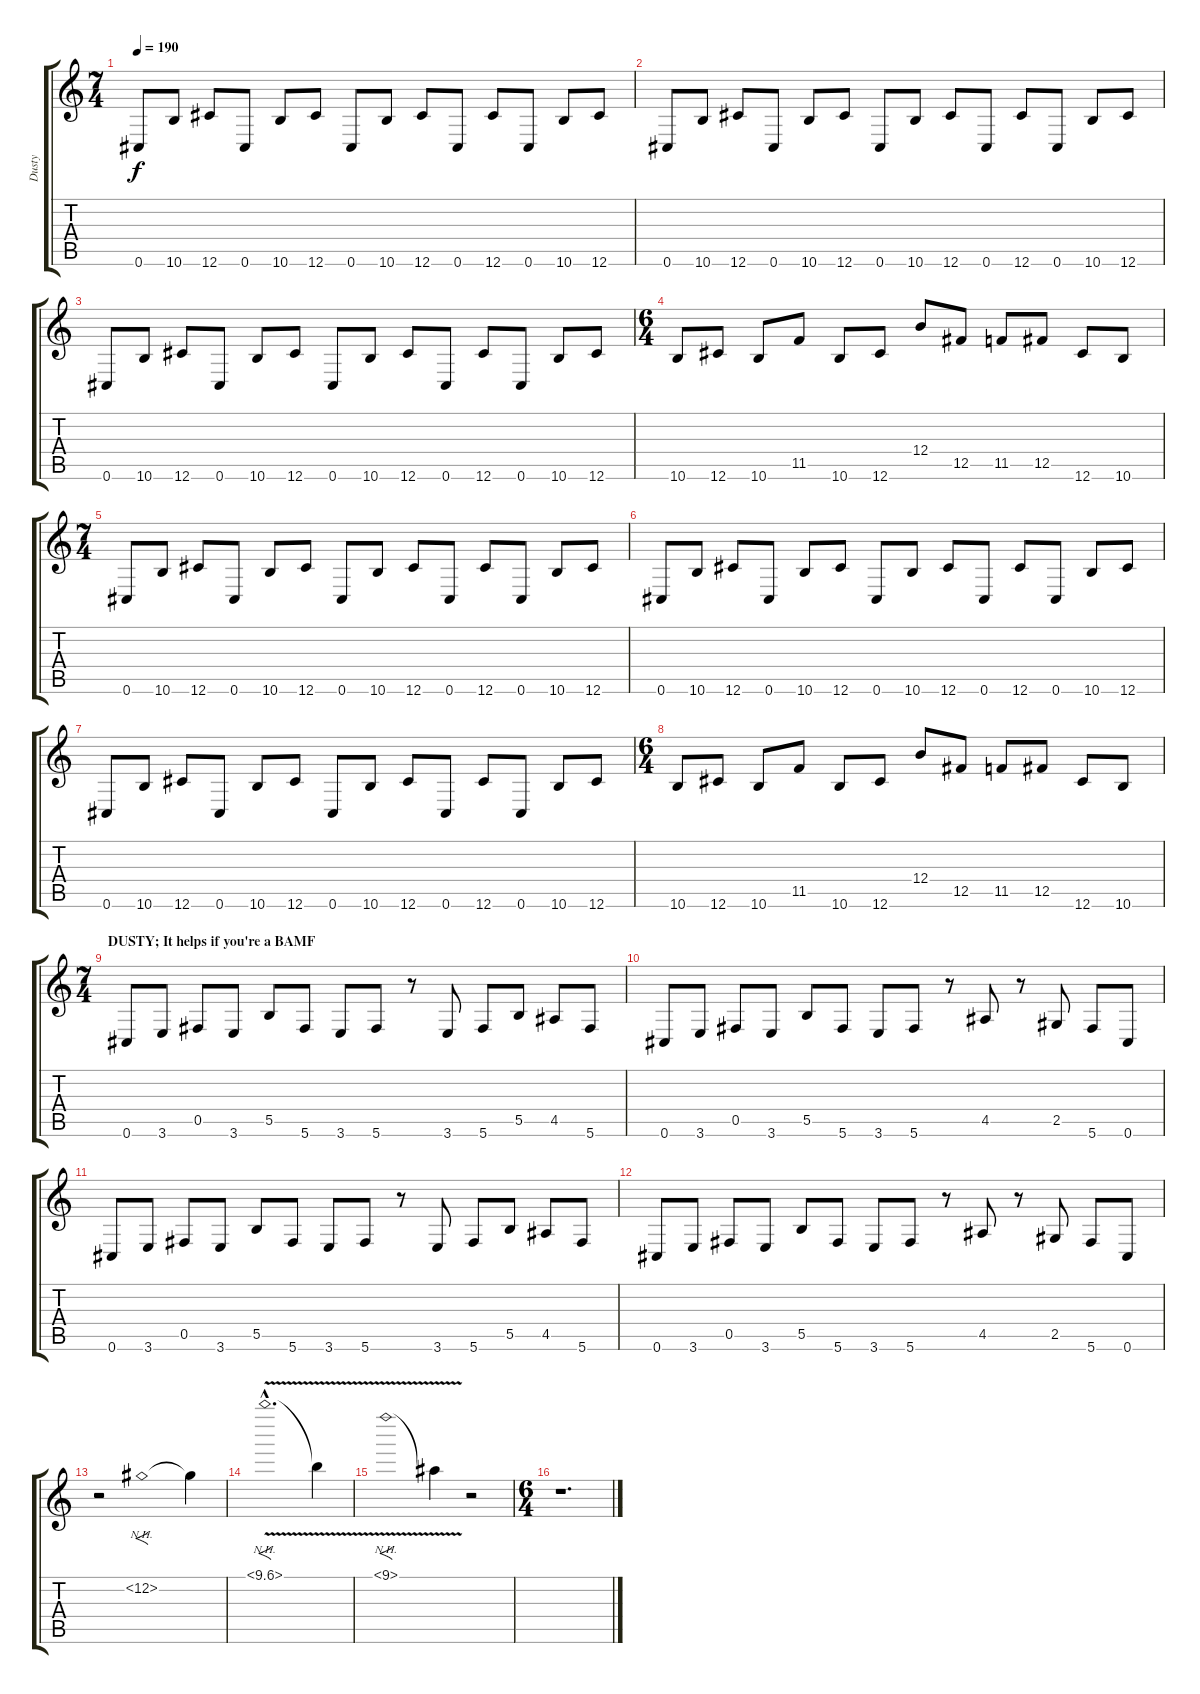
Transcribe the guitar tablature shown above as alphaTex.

\track ("Dusty" "Dusty") {instrument distortionguitar}
\staff {score tabs}
\tuning (Db4 Ab3 E3 B2 Gb2 Db2) {hide}
\ts (7 4)
\tempo 190
\clef g2
\ks c
0.6.8{dy f} 10.6.8 12.6.8 0.6.8 10.6.8 12.6.8 0.6.8 10.6.8 12.6.8 0.6.8 12.6.8 0.6.8 10.6.8 12.6.8 |
0.6.8 10.6.8 12.6.8 0.6.8 10.6.8 12.6.8 0.6.8 10.6.8 12.6.8 0.6.8 12.6.8 0.6.8 10.6.8 12.6.8 |
0.6.8 10.6.8 12.6.8 0.6.8 10.6.8 12.6.8 0.6.8 10.6.8 12.6.8 0.6.8 12.6.8 0.6.8 10.6.8 12.6.8 |
\ts (6 4)
10.6.8 12.6.8 10.6.8 11.5.8 10.6.8 12.6.8 12.4.8 12.5.8 11.5.8 12.5.8 12.6.8 10.6.8 |
\ts (7 4)
0.6.8 10.6.8 12.6.8 0.6.8 10.6.8 12.6.8 0.6.8 10.6.8 12.6.8 0.6.8 12.6.8 0.6.8 10.6.8 12.6.8 |
0.6.8 10.6.8 12.6.8 0.6.8 10.6.8 12.6.8 0.6.8 10.6.8 12.6.8 0.6.8 12.6.8 0.6.8 10.6.8 12.6.8 |
0.6.8 10.6.8 12.6.8 0.6.8 10.6.8 12.6.8 0.6.8 10.6.8 12.6.8 0.6.8 12.6.8 0.6.8 10.6.8 12.6.8 |
\ts (6 4)
10.6.8 12.6.8 10.6.8 11.5.8 10.6.8 12.6.8 12.4.8 12.5.8 11.5.8 12.5.8 12.6.8 10.6.8 |
\ts (7 4)
\section ("" "DUSTY; It helps if you're a BAMF")
0.6.8 3.6.8 0.5.8 3.6.8 5.5.8 5.6.8 3.6.8 5.6.8 r.8 3.6.8 5.6.8 5.5.8 4.5.8 5.6.8 |
0.6.8 3.6.8 0.5.8 3.6.8 5.5.8 5.6.8 3.6.8 5.6.8 r.8 4.5.8 r.8 2.5.8 5.6.8 0.6.8 |
0.6.8 3.6.8 0.5.8 3.6.8 5.5.8 5.6.8 3.6.8 5.6.8 r.8 3.6.8 5.6.8 5.5.8 4.5.8 5.6.8 |
0.6.8 3.6.8 0.5.8 3.6.8 5.5.8 5.6.8 3.6.8 5.6.8 r.8 4.5.8 r.8 2.5.8 5.6.8 0.6.8 |
\section ("" "")
r.2 12.2{nh}.1{f} 12.2{t}.4 |
10.1{nh v hac}.1{f d} 10.1{t}.4 |
9.1{nh v}.1{f} 9.1{t}.4 r.2 |
\ts (6 4)
r.1{d}
